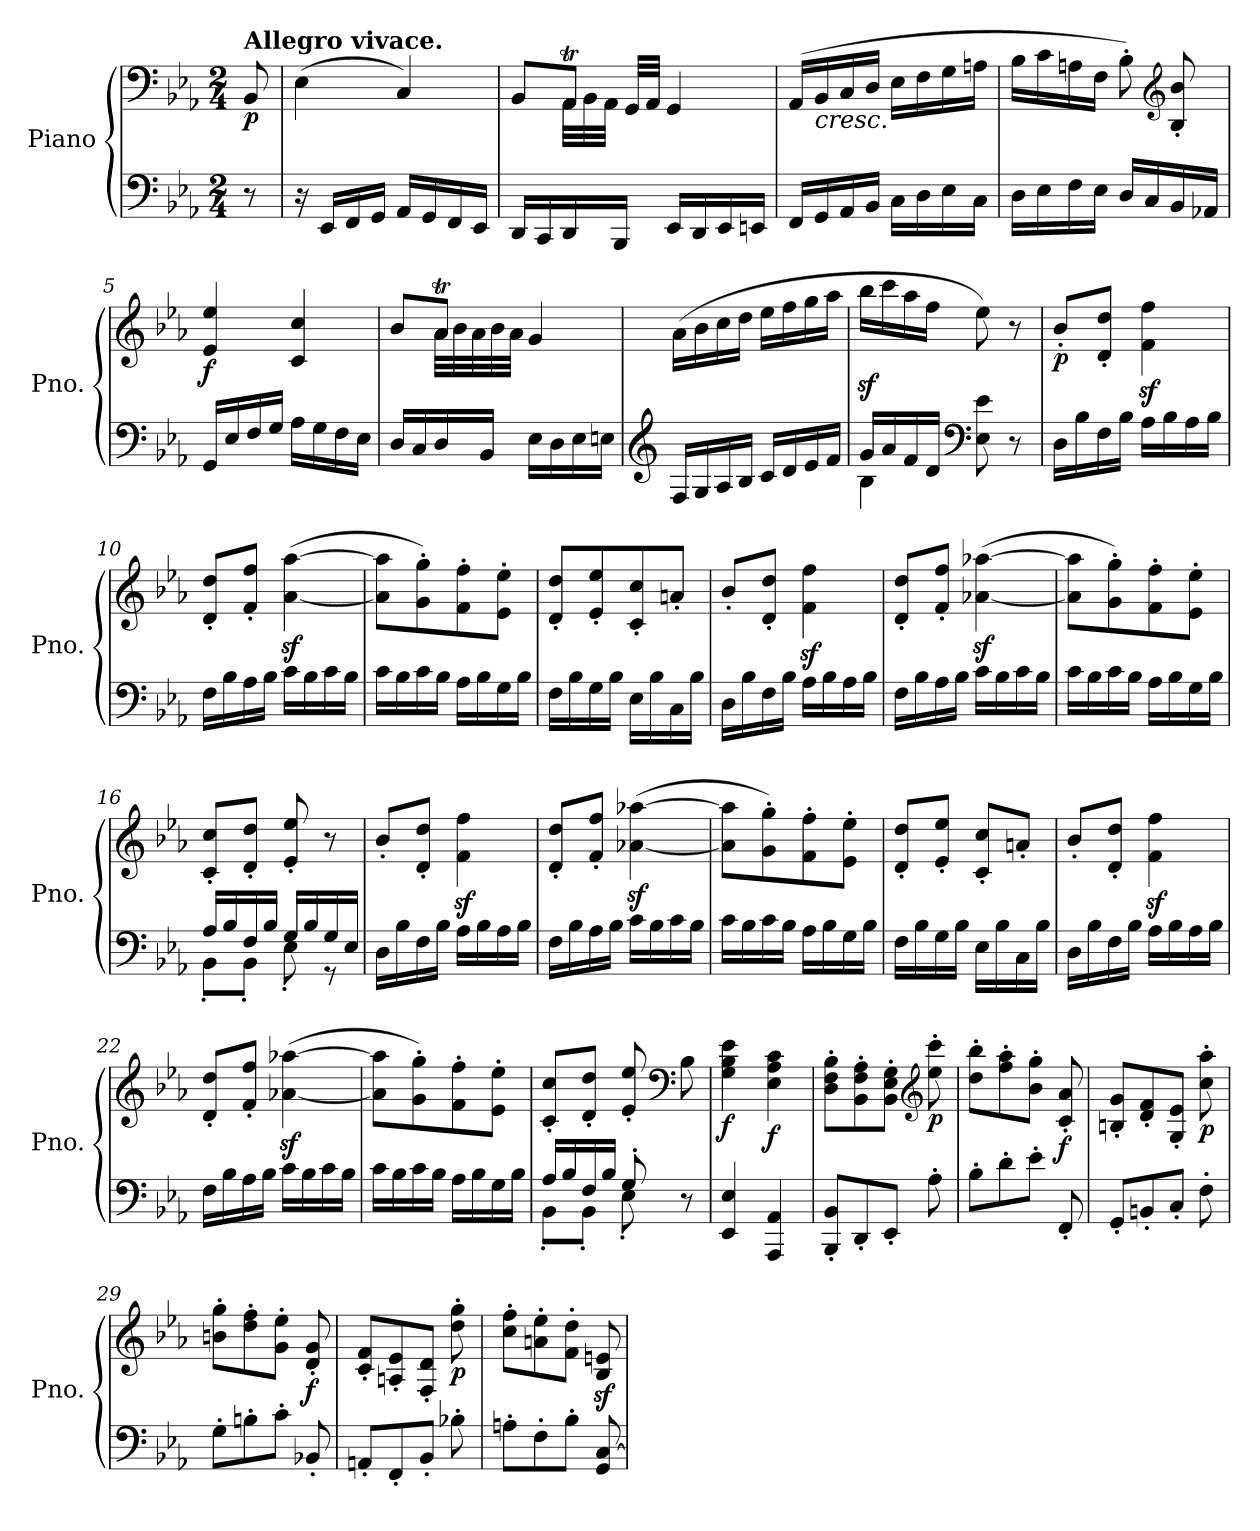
**kern	**kern	**dynam
*part1	*part1	*part1
*staff2	*staff1	*staff1/2
*I"Piano	*	*
*I'Pno.	*	*
*clefF4	*clefF4	*
*k[b-e-a-]	*k[b-e-a-]	*
*M2/4	*M2/4	*
=	=	=
!	!LO:TX:a:B:t=Allegro vivace.	!
!	!	!LO:DY:b
8r	8BB-/	p
=1	=1	=1
16r	(4E-\	.
16EE-/LL	.	.
16FF/	.	.
16GG/JJ	.	.
16AA-/LL	4C/)	.
16GG/	.	.
16FF/	.	.
16EE-/JJ	.	.
=2	=2	=2
*	*^	*
16DD/LL	8BB-/L	8ryy	.
16CC/	.	.	.
*	*	*Xtuplet	*
16DD/	8AA-T/J	40AA-!LL	.
.	.	40BB-!	.
.	.	40AA-!JJ	.
16BBB-/JJ	.	.	.
.	.	40GG!/LL	.
.	.	40AA-!/JJ	.
16EE-/LL	4GG/	4ryy	.
16DD/	.	.	.
16EE-/	.	.	.
16EEn/JJ	.	.	.
*	*v	*v	*
=3	=3	=3
16FF/LL	(16AA-/LL	.
!	!LO:TX:b:i:t=cresc.	!
16GG/	16BB-/	.
16AA-/	16C/	.
16BB-/JJ	16D/JJ	.
16C\LL	16E-\LL	.
16D\	16F\	.
16E-\	16G\	.
16C\JJ	16An\JJ	.
=4	=4	=4
16D\LL	16B-\LL	.
16E-\	16c\	.
16F\	16An\	.
16E-\JJ	16F\JJ	.
16D/LL	8B-'\)	.
16C/	.	.
*	*clefG2	*
16BB-/	8B-/' 8b-/'	.
16AA-X/JJ	.	.
!!LO:LB:g=z
=5	=5	=5
!	!	!LO:DY:b
16GG/LL	4e-/ 4ee-/	f
16E-/	.	.
16F/	.	.
16G/JJ	.	.
16A-\LL	4c/ 4cc/	.
16G\	.	.
16F\	.	.
16E-\JJ	.	.
=6	=6	=6
*	*^	*
16D/LL	8b-/L	8ryy	.
16C/	.	.	.
16D/	8a-T/J	40a-!LL	.
.	.	40b-!	.
.	.	40a-!	.
16BB-/JJ	.	.	.
.	.	40b-!	.
.	.	40a-!JJ	.
16E-\LL	4g/	4ryy	.
16D\	.	.	.
16E-\	.	.	.
16En\JJ	.	.	.
*	*v	*v	*
=7	=7	=7
*clefG2	*	*
16F/LL	(16a-\LL	.
16G/	16b-\	.
16A-/	16cc\	.
16B-/JJ	16dd\JJ	.
16c/LL	16ee-\LL	.
16d/	16ff\	.
16e-/	16gg\	.
16f/JJ	16aa-\JJ	.
=8	=8	=8
*^	*	*
16g/LL	4B-\	16bb-z<\LL	.
16a-/	.	16ccc\	.
16f/	.	16aa-\	.
16d/JJ	.	16ff\JJ	.
*clefF4	*	*	*
8E-\ 8e-\	4ryy	8ee-\)	.
8r	.	8r	.
*v	*v	*	*
=9	=9	=9
!	!	!LO:DY:b
16D\LL	8b-'/L	p
16B-\	.	.
16F\	8d/' 8dd/'J	.
16B-\JJ	.	.
16A-\LL	4f\z< 4ff\z<	.
16B-\	.	.
16A-\	.	.
16B-\JJ	.	.
!!LO:LB:g=z
=10	=10	=10
16F\LL	8d/' 8dd/'L	.
16B-\	.	.
16A-\	8f/' 8ff/'J	.
16B-\JJ	.	.
16c\LL	([4a-\z< [4aa-\z<	.
16B-\	.	.
16c\	.	.
16B-\JJ	.	.
=11	=11	=11
16c\LL	8a-\] 8aa-\]L	.
16B-\	.	.
16c\	8g\' 8gg\')	.
16B-\JJ	.	.
16A-\LL	8f\' 8ff\'	.
16B-\	.	.
16G\	8e-\' 8ee-\'J	.
16B-\JJ	.	.
=12	=12	=12
16F\LL	8d/' 8dd/'L	.
16B-\	.	.
16G\	8e-/' 8ee-/'	.
16B-\JJ	.	.
16E-\LL	8c/' 8cc/'	.
16B-\	.	.
16C\	8an'/J	.
16B-\JJ	.	.
=13	=13	=13
16D\LL	8b-'/L	.
16B-\	.	.
16F\	8d/' 8dd/'J	.
16B-\JJ	.	.
16A-\LL	4f\z< 4ff\z<	.
16B-\	.	.
16A-\	.	.
16B-\JJ	.	.
=14	=14	=14
16F\LL	8d/' 8dd/'L	.
16B-\	.	.
16A-\	8f/' 8ff/'J	.
16B-\JJ	.	.
16c\LL	([4a-X\z< [4aa-X\z<	.
16B-\	.	.
16c\	.	.
16B-\JJ	.	.
!!LO:LB:g=z
=15	=15	=15
16c\LL	8a-\] 8aa-\]L	.
16B-\	.	.
16c\	8g\' 8gg\')	.
16B-\JJ	.	.
16A-\LL	8f\' 8ff\'	.
16B-\	.	.
16G\	8e-\' 8ee-\'J	.
16B-\JJ	.	.
=16	=16	=16
*^	*	*
16A-/LL	8BB-'\L	8c/' 8cc/'L	.
16B-/	.	.	.
16F/	8BB-'\J	8d/' 8dd/'J	.
16B-/JJ	.	.	.
16G/LL	8E-'\	8e-/' 8ee-/'	.
16B-/	.	.	.
16G/	8r	8r	.
16E-/JJ	.	.	.
*v	*v	*	*
=17	=17	=17
16D\LL	8b-'/L	.
16B-\	.	.
16F\	8d/' 8dd/'J	.
16B-\JJ	.	.
16A-\LL	4f\z< 4ff\z<	.
16B-\	.	.
16A-\	.	.
16B-\JJ	.	.
=18	=18	=18
16F\LL	8d/' 8dd/'L	.
16B-\	.	.
16A-\	8f/' 8ff/'J	.
16B-\JJ	.	.
16c\LL	([4a-X\z< [4aa-X\z<	.
16B-\	.	.
16c\	.	.
16B-\JJ	.	.
=19	=19	=19
16c\LL	8a-\] 8aa-\]L	.
16B-\	.	.
16c\	8g\' 8gg\')	.
16B-\JJ	.	.
16A-\LL	8f\' 8ff\'	.
16B-\	.	.
16G\	8e-\' 8ee-\'J	.
16B-\JJ	.	.
!!LO:LB:g=z
=20	=20	=20
16F\LL	8d/' 8dd/'L	.
16B-\	.	.
16G\	8e-/' 8ee-/'J	.
16B-\JJ	.	.
16E-\LL	8c/' 8cc/'L	.
16B-\	.	.
16C\	8an'/J	.
16B-\JJ	.	.
=21	=21	=21
16D\LL	8b-'/L	.
16B-\	.	.
16F\	8d/' 8dd/'J	.
16B-\JJ	.	.
16A-\LL	4f\z< 4ff\z<	.
16B-\	.	.
16A-\	.	.
16B-\JJ	.	.
=22	=22	=22
16F\LL	8d/' 8dd/'L	.
16B-\	.	.
16A-\	8f/' 8ff/'J	.
16B-\JJ	.	.
16c\LL	([4a-X\z< [4aa-X\z<	.
16B-\	.	.
16c\	.	.
16B-\JJ	.	.
=23	=23	=23
16c\LL	8a-\] 8aa-\]L	.
16B-\	.	.
16c\	8g\' 8gg\')	.
16B-\JJ	.	.
16A-\LL	8f\' 8ff\'	.
16B-\	.	.
16G\	8e-\' 8ee-\'J	.
16B-\JJ	.	.
=24	=24	=24
*^	*	*
16A-/LL	8BB-'\L	8c/' 8cc/'L	.
16B-/	.	.	.
16F/	8BB-'\J	8d/' 8dd/'J	.
16B-/JJ	.	.	.
8G'/	8E-'\	8e-/' 8ee-/'	.
*	*	*clefF4	*
8r	8ryy	8B-\	.
!!LO:PB:g=z
=25	=25	=25	=25
!	!	!	!LO:DY:b
*v	*v	*	*
4EE-/ 4E-/	4G\ 4B-\ 4e-\	f
!	!	!LO:DY:b
4AAA-/ 4AA-/	4E-\ 4A-\ 4c\	f
=26	=26	=26
8BBB-/' 8BB-/'L	8D\' 8F\' 8B-\'L	.
8DD'/	8BB-\' 8F\' 8A-\'	.
8EE-'/J	8BB-\' 8E-\' 8G\'J	.
*	*clefG2	*
!	!	!LO:DY:b
8A-'\	8ee-\' 8ccc\'	p
=27	=27	=27
8B-'\L	8dd\' 8bb-\'L	.
8d'\	8ff\' 8aa-\'	.
8e-'\J	8b-\' 8gg\'J	.
!	!	!LO:DY:b
8FF'/	8c/' 8a-/'	f
=28	=28	=28
8GG'/L	8Bn/' 8g/'L	.
8BBn'/	8d/' 8f/'	.
8C'/J	8G/' 8e-/'J	.
!	!	!LO:DY:b
8F'\	8cc\' 8aa-\'	p
=29	=29	=29
8G'\L	8bn\' 8gg\'L	.
8Bn'\	8dd\' 8ff\'	.
8c'\J	8g\' 8ee-\'J	.
!	!	!LO:DY:b
8BB-X'/	8d/' 8g/'	f
=30	=30	=30
8AAn'/L	8c/' 8f/'L	.
8FF'/	8An/' 8e-/'	.
8BB-'/J	8F/' 8d/'J	.
!	!	!LO:DY:b
8B-X'\	8dd\' 8gg\'	p
=31	=31	=31
8An'\L	8cc\' 8ff\'L	.
8F'\	8an\' 8ee-\'	.
8B-'\J	8f\' 8dd\'J	.
8GG/ [8C/L	8B-/z< 8en/z<L	.
=	=	=
*-	*-	*-
